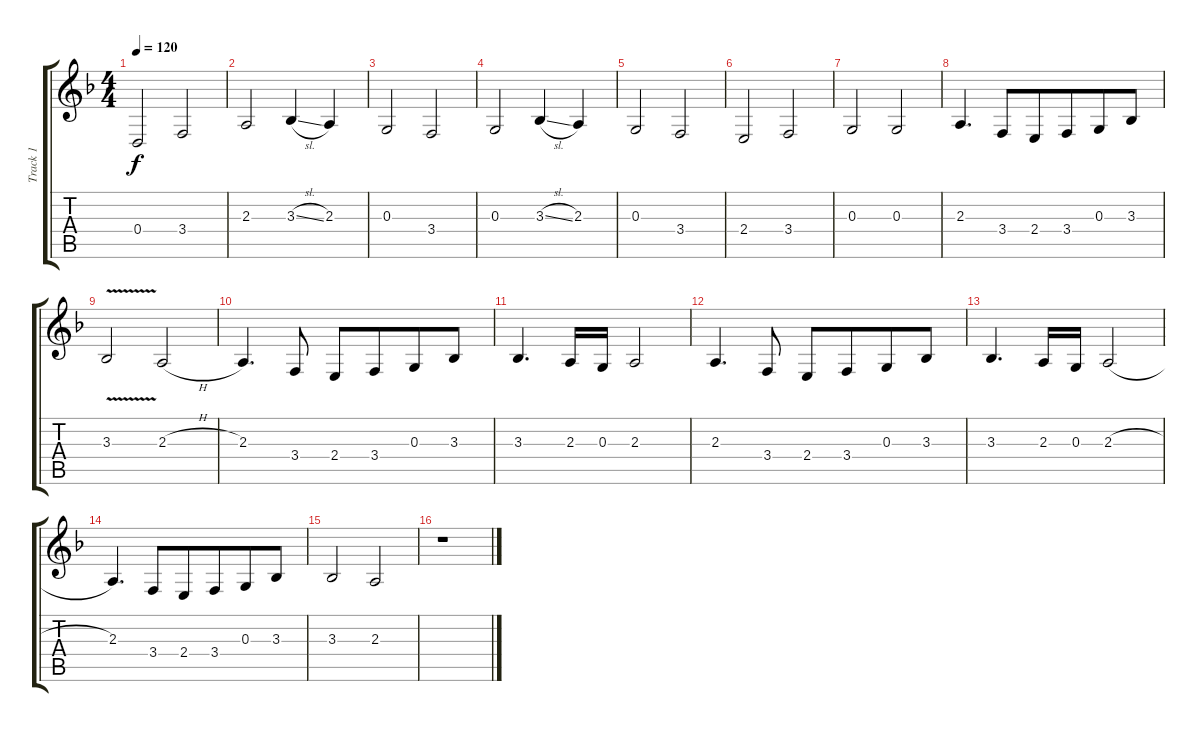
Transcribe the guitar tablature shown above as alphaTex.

\track ("Track 1" "Track 1") {instrument violin}
\staff {score tabs}
\tuning (E4 B3 G3 D3 A2 E2) {hide}
\ts (4 4)
\tempo 120
\clef g2
\ks f
0.4.2{dy f beam merge} 3.4.2 |
2.3.2 3.3{sl}.4 2.3.4 |
0.3.2 3.4.2 |
0.3.2 3.3{sl}.4 2.3.4 |
0.3.2 3.4.2 |
2.4.2 3.4.2 |
0.3.2 0.3.2 |
2.3.4{d} 3.4.8{beam merge} 2.4.8 3.4.8{beam merge} 0.3.8 3.3.8 |
3.3{v}.2 2.3{h}.2 |
2.3.4{d} 3.4.8{beam split} 2.4.8{beam merge} 3.4.8{beam merge} 0.3.8{beam merge} 3.3.8 |
3.3.4{d} 2.3.16{beam merge} 0.3.16 2.3.2 |
2.3.4{d} 3.4.8 2.4.8 3.4.8{beam merge} 0.3.8 3.3.8 |
3.3.4{d} 2.3.16{beam merge} 0.3.16 2.3{h}.2 |
2.3.4{d} 3.4.8{beam merge} 2.4.8 3.4.8{beam merge} 0.3.8{beam merge} 3.3.8 |
3.3.2{beam merge} 2.3.2 |
r.1
